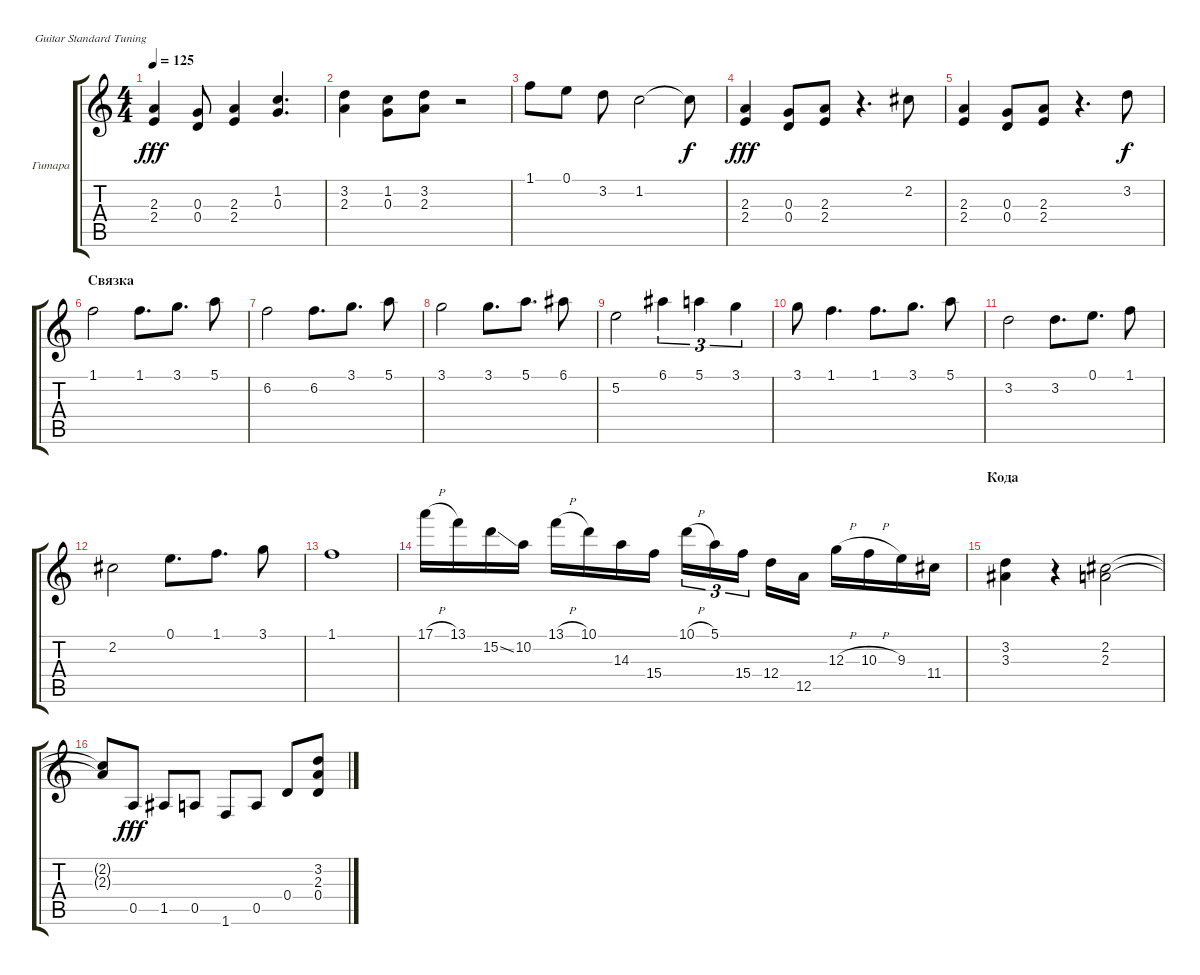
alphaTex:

\bracketExtendMode groupsimilarinstruments
\firstSystemTrackNameOrientation horizontal
\otherSystemsTrackNameOrientation horizontal
\track ("Сергей Маврин" "Гитара") {instrument distortionguitar}
\staff {score tabs}
\tuning (E4 B3 G3 D3 A2 E2)
\ts (4 4)
\tempo 125
\clef g2
\ks c
(2.3 2.4).4{dy fff} (0.3 0.4).8 (2.3 2.4).4 (1.2 0.3).4{d} |
(3.2 2.3).4 (1.2 0.3).8 (3.2 2.3).8 r.2 |
1.1.8 0.1.8 3.2.8 1.2.2 1.2{t}.8{dy f} |
(2.3 2.4).4{dy fff} (0.3 0.4).8 (2.3 2.4).8 r.4{d} 2.2.8 |
(2.3 2.4).4 (0.3 0.4).8 (2.3 2.4).8 r.4{d} 3.2.8{dy f} |
\section ("" "Связка")
1.1.2 1.1.8{d} 3.1.8{d} 5.1.8 |
6.2.2 6.2.8{d} 3.1.8{d} 5.1.8 |
3.1.2 3.1.8{d} 5.1.8{d} 6.1.8 |
5.2.2 6.1.4{tu (3 2)} 5.1.4{tu (3 2)} 3.1.4{tu (3 2)} |
3.1.8 1.1.4{d} 1.1.8{d} 3.1.8{d} 5.1.8 |
3.2.2 3.2.8{d} 0.1.8{d} 1.1.8 |
2.2.2 0.1.8{d} 1.1.8{d} 3.1.8 |
1.1.1 |
17.1{h}.16 13.1.16 15.2{ss}.16 10.2.16 13.1{h}.16 10.1.16 14.3.16 15.4.16 10.1{h}.16{tu (3 2)} 5.1.16{tu (3 2)} 15.4.16{tu (3 2)} 12.4.16 12.5.16 12.3{h}.16 10.3{h}.16 9.3.16 11.4.16 |
\section ("" "Кода")
(3.2 3.3).4 r.4 (2.2 2.3).2 |
(2.2{t} 2.3{t}).8 0.5.8{dy fff} 1.5.8 0.5.8 1.6.8 0.5.8 0.4.8 (3.2 2.3 0.4).8
